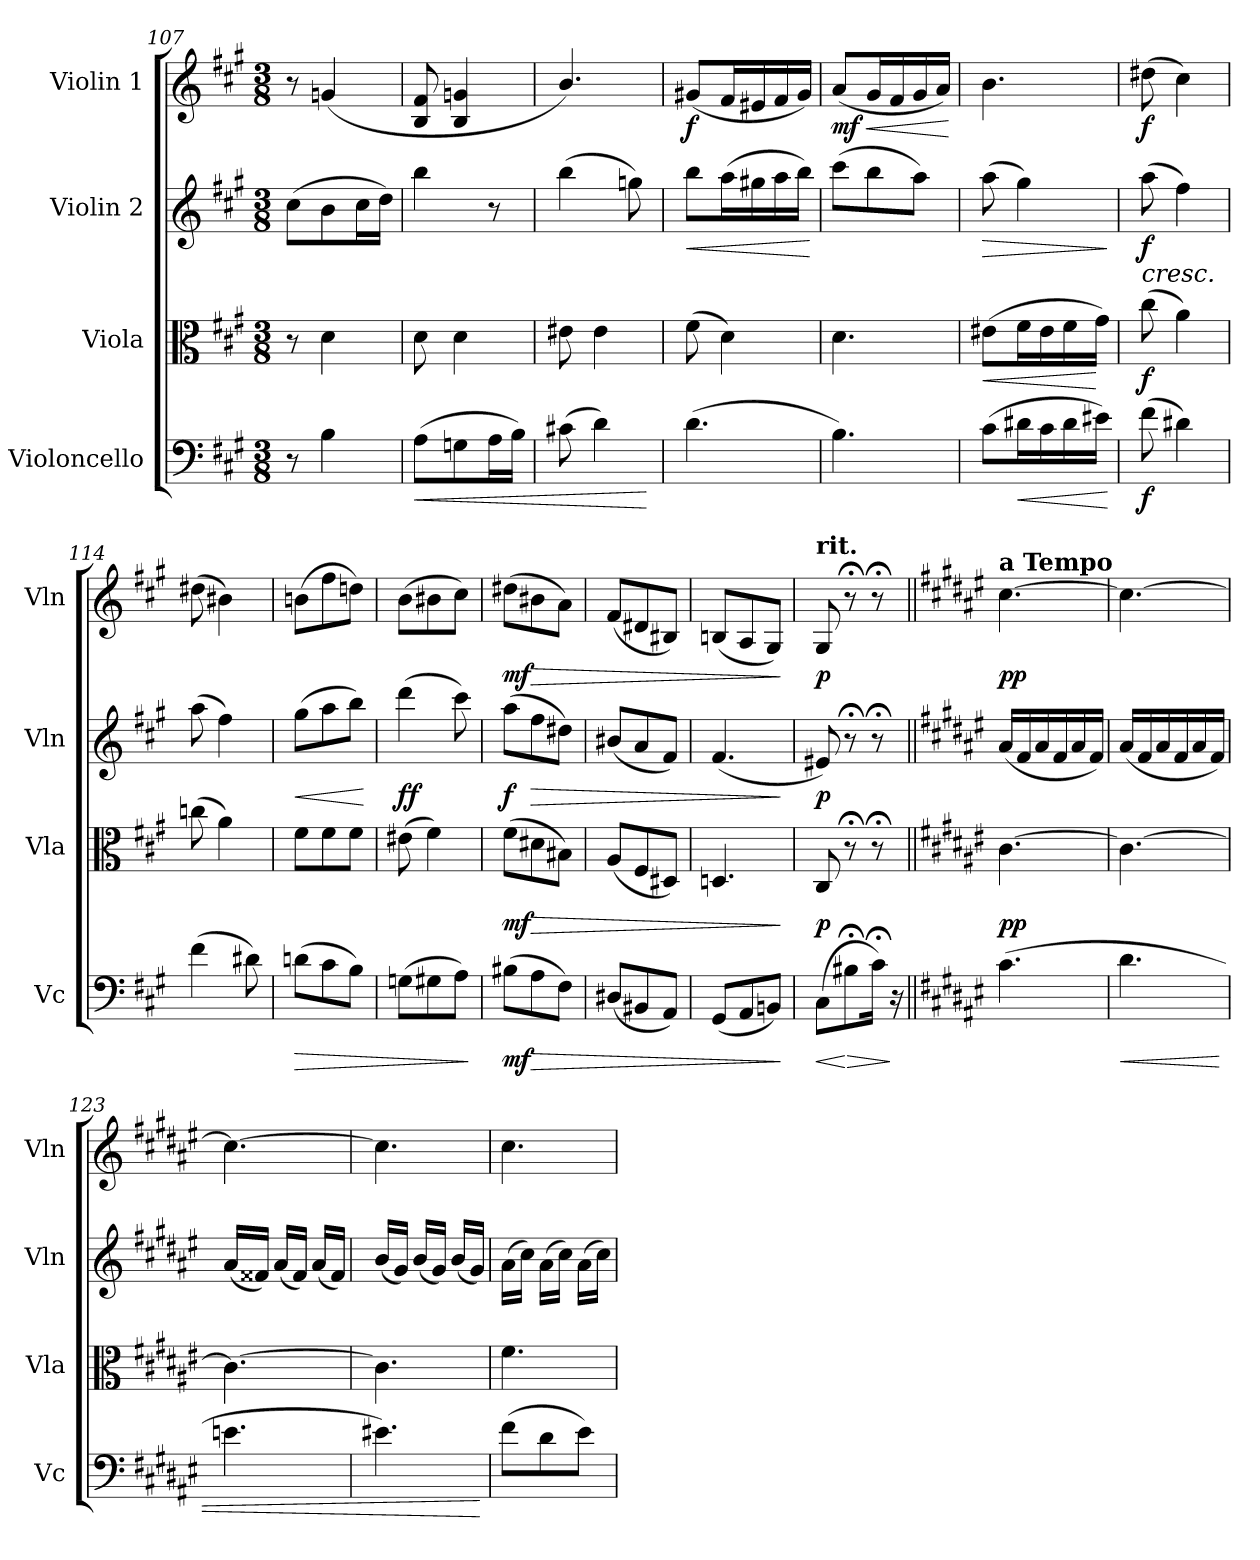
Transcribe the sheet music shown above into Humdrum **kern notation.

**kern	**dynam	**kern	**dynam	**kern	**dynam	**kern	**dynam
*part4	*part4	*part3	*part3	*part2	*part2	*part1	*part1
*staff4	*staff4	*staff3	*staff3	*staff2	*staff2	*staff1	*staff1
*I"Violoncello	*	*I"Viola	*	*I"Violin 2	*	*I"Violin 1	*
*I'Vc	*	*I'Vla	*	*I'Vln	*	*I'Vln	*
!!LO:LB:g=z
*clefF4	*	*clefC3	*	*clefG2	*	*clefG2	*
*k[f#c#g#]	*	*k[f#c#g#]	*	*k[f#c#g#]	*	*k[f#c#g#]	*
*M3/8	*	*M3/8	*	*M3/8	*	*M3/8	*
=107	=107	=107	=107	=107	=107	=107	=107
8r	.	8r	.	(>8cc#\L	.	8r	.
4B\	.	4d\	.	8b\	.	(4gn/	.
.	.	.	.	16cc#\L	.	.	.
.	.	.	.	16dd\JJ)	.	.	.
=108	=108	=108	=108	=108	=108	=108	=108
!	!LO:HP:b	!	!	!	!	!	!
(8A\L	<	8d\	.	4bb\	.	8B/ 8f#/	.
8Gn\	.	4d\	.	.	.	4B/ 4gn/	.
16A\L	.	.	.	8r	.	.	.
16B\JJ)	.	.	.	.	.	.	.
=109	=109	=109	=109	=109	=109	=109	=109
!	!	!	!	!	!LO:DY:b	!	!
!	!	!	!	!	!LO:DY:n=1:b	!	!
(>8c#X\	.	8e#X\	.	(>4bb\	other-dynamics f	4.b/)	.
4d\)	.	4e#\	.	.	.	.	.
.	.	.	.	8ggn\)	.	.	.
.	[	.	.	.	.	.	.
=110	=110	=110	=110	=110	=110	=110	=110
!	!	!	!	!	!LO:HP:b	!	!LO:DY:b
(>4.d\	.	(8f#\	.	8bb\L	<	(8g#X/L	f
.	.	4d\)	.	(>16aa\L	.	16f#/L	.
.	.	.	.	16gg#X\	.	16e#X/	.
.	.	.	.	16aa\	.	16f#/	.
.	.	.	.	16bb\JJ)	.	16g#/JJ)	.
.	.	.	.	.	[	.	.
=111	=111	=111	=111	=111	=111	=111	=111
!	!	!	!	!	!	!	!LO:HP:b
!	!	!	!	!	!	!	!LO:DY:n=1:b
4.B\)	.	4.d\	.	(>8ccc#\L	.	(8a/L	< mf
.	.	.	.	8bb\	.	16g#/L	.
.	.	.	.	.	.	16f#/	.
.	.	.	.	8aa\J)	.	16g#/	.
.	.	.	.	.	.	16a/JJ)	.
.	.	.	.	.	.	.	[
=112	=112	=112	=112	=112	=112	=112	=112
!	!	!	!LO:HP:b	!	!LO:HP:b	!	!
(>8c#\L	.	(8e#X\L	<	(>8aa\	>	4.b\	.
!	!LO:HP:b	!	!	!	!	!	!
16d#X\L	<	16f#\L	.	4gg#\)	.	.	.
16c#\	.	16e#\	.	.	.	.	.
16d#\	.	16f#\	.	.	.	.	.
16e#X\JJ)	.	16g#\JJ)	[	.	.	.	.
.	[	.	.	.	]	.	.
=113	=113	=113	=113	=113	=113	=113	=113
!	!	!	!	!LO:TX:b:i:t=cresc.	!	!	!
!	!LO:DY:b	!	!LO:DY:b	!	!LO:DY:b	!	!LO:DY:b
(>8f#\	f	(8cc#\	f	(>8aa\	f	(8dd#X\	f
4d#X\)	.	4a\)	.	4ff#\)	.	4cc#\)	.
=114	=114	=114	=114	=114	=114	=114	=114
(>4f#\	.	(8ccn\	.	(>8aa\	.	(8dd#X\	.
.	.	4a\)	.	4ff#\)	.	4b#X\)	.
8d#X\)	.	.	.	.	.	.	.
=115	=115	=115	=115	=115	=115	=115	=115
!	!LO:HP:b	!	!	!	!LO:HP:b	!	!
(>8dn\L	>	8f#\L	.	(>8gg#\L	<	(8bn\L	.
8c#\	.	8f#\	.	8aa\	.	8ff#\	.
8B\J)	.	8f#\J	.	8bb\J)	.	8ddn\J)	.
.	.	.	.	.	[	.	.
=116	=116	=116	=116	=116	=116	=116	=116
!	!	!	!	!	!LO:DY:b	!	!
(>8Gn\L	.	(8e#X\	.	(>4ddd\	ff	(8b\L	.
8G#X\	.	4f#\)	.	.	.	8b#X\	.
8A\J)	.	.	.	8ccc#\)	.	8cc#\J)	.
.	]	.	.	.	.	.	.
!!LO:LB:g=z
=117	=117	=117	=117	=117	=117	=117	=117
!	!LO:DY:b	!	!LO:DY:b	!	!LO:DY:b	!	!LO:DY:b
(>8B#X\L	mf	(8f#\L	mf	(>8aa\L	f	(8dd#X\L	mf
!	!LO:HP:b	!	!LO:HP:b	!	!LO:HP:b	!	!LO:HP:b
8A\	>	8d#X\	>	8ff#\	>	8b#X\	>
8F#\J)	.	8B#X\J)	.	8dd#X\J)	.	8a\J)	.
=118	=118	=118	=118	=118	=118	=118	=118
(<8D#X/L	.	(8A/L	.	(<8b#X/L	.	(8f#/L	.
8BB#X/	.	8F#/	.	8a/	.	8d#X/	.
8AA/J)	.	8D#X/J)	.	8f#/J)	.	8B#X/J)	.
=119	=119	=119	=119	=119	=119	=119	=119
(<8GG#/L	.	4.Dn/	.	(4.f#/	.	(8Bn/L	.
8AA/	.	.	.	.	.	8A/	.
8BBn/J)	.	.	.	.	.	8G#/J)	.
.	]	.	]	.	]	.	]
=120	=120	=120	=120	=120	=120	=120	=120
!	!	!	!	!	!	!LO:TX:a:B:t=rit.	!
!	!LO:HP:b	!	!LO:DY:b	!	!LO:DY:b	!	!LO:DY:b
(>8C#\L	<	8C#/	p	8e#X/)	p	8G#/	p
!	!LO:HP:n=1:b	!	!	!	!	!	!
8B#X;<\	[ >	8r;<	.	8r;<	.	8r;<	.
16c#;<\Jk)	.	8r;<	.	8r;<	.	8r;<	.
16r	]	.	.	.	.	.	.
=121||	=121||	=121||	=121||	=121||	=121||	=121||	=121||
*k[f#c#g#d#a#e#]	*	*k[f#c#g#d#a#e#]	*	*k[f#c#g#d#a#e#]	*	*k[f#c#g#d#a#e#]	*
!	!	!	!	!	!	!LO:TX:a:B:t=a Tempo	!
!	!LO:DY:b	!	!	!	!	!	!
!	!LO:DY:n=1:b	!	!LO:DY:b	!	!LO:DY:b	!	!
!	!	!	!	!	!LO:DY:n=1:b	!	!LO:DY:b
(>4.c#\	p other-dynamics	[>4.c#\	pp	(<16a#/LL	pp other-dynamics	[>4.cc#\	pp
.	.	.	.	16f#/	.	.	.
.	.	.	.	16a#/	.	.	.
.	.	.	.	16f#/	.	.	.
.	.	.	.	16a#/	.	.	.
.	.	.	.	16f#/JJ)	.	.	.
=122	=122	=122	=122	=122	=122	=122	=122
!	!LO:HP:b	!	!	!	!	!	!
4.d#\	<	4.c#\_	.	(<16a#/LL	.	4.cc#\_	.
.	.	.	.	16f#/	.	.	.
.	.	.	.	16a#/	.	.	.
.	.	.	.	16f#/	.	.	.
.	.	.	.	16a#/	.	.	.
.	.	.	.	16f#/JJ)	.	.	.
=123	=123	=123	=123	=123	=123	=123	=123
4.en\	.	4.c#\_	.	(<16a#/LL	.	4.cc#\_	.
.	.	.	.	16f##X/JJ)	.	.	.
.	.	.	.	(<16a#/LL	.	.	.
.	.	.	.	16f##/JJ)	.	.	.
.	.	.	.	(<16a#/LL	.	.	.
.	.	.	.	16f##/JJ)	.	.	.
=124	=124	=124	=124	=124	=124	=124	=124
4.e#X\)	.	4.c#\]	.	(16b/LL	.	4.cc#\]	.
.	.	.	.	16g#/JJ)	.	.	.
.	.	.	.	(<16b/LL	.	.	.
.	.	.	.	16g#/JJ)	.	.	.
.	.	.	.	(<16b/LL	.	.	.
.	.	.	.	16g#/JJ)	.	.	.
.	[	.	.	.	.	.	.
!!LO:LB:g=z
=125	=125	=125	=125	=125	=125	=125	=125
(>8f#\L	.	4.f#\	.	(>16a#\LL	.	4.cc#\	.
.	.	.	.	16cc#\JJ)	.	.	.
8d#\	.	.	.	(>16a#\LL	.	.	.
.	.	.	.	16cc#\JJ)	.	.	.
8e#\J)	.	.	.	(>16a#\LL	.	.	.
.	.	.	.	16cc#\JJ)	.	.	.
=	=	=	=	=	=	=	=
*-	*-	*-	*-	*-	*-	*-	*-
